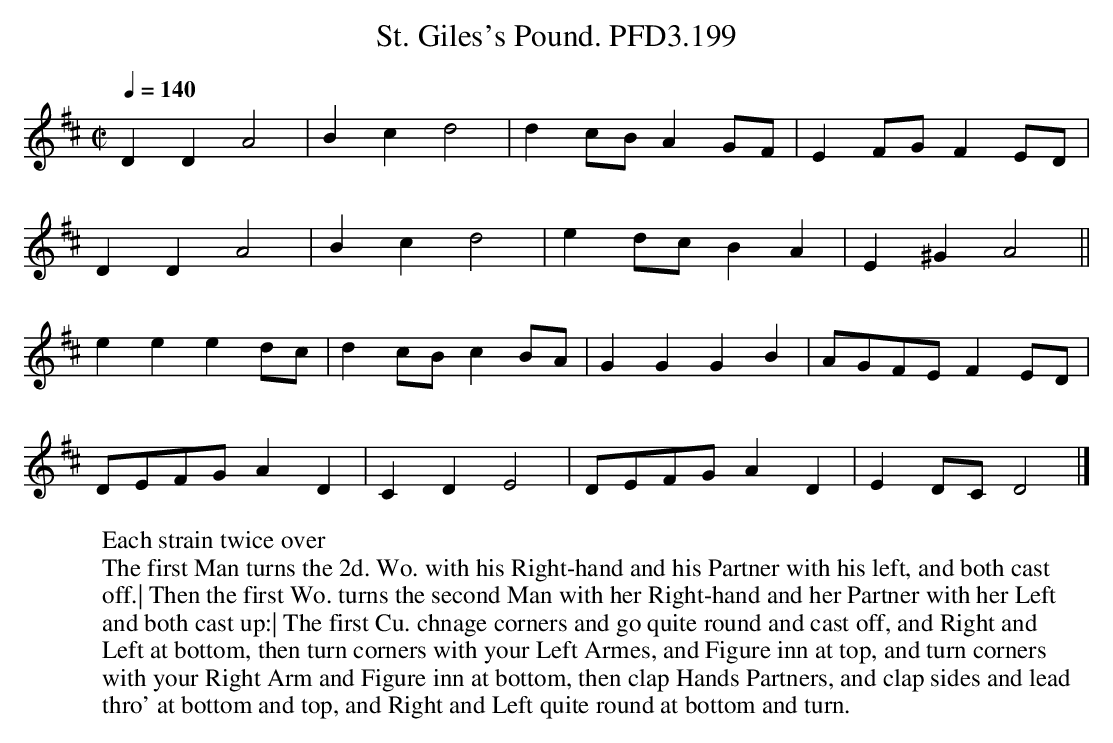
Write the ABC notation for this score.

X:1
T:St. Giles's Pound. PFD3.199
M:C|
L:1/4
Q:1/4=140
K:D
DDA2|Bcd2|dc/B/AG/F/|EF/G/FE/D/|
DDA2|Bcd2|ed/c/BA|E^GA2||
eeed/c/|dc/B/cB/A/|GGGB|A/G/F/E/FE/D/|
D/E/F/G/AD|CDE2|D/E/F/G/AD|ED/C/D2|]
W:Each strain twice over
W:The first Man turns the 2d. Wo. with his Right-hand and his Partner with his left, and both cast
W:off.| Then the first Wo. turns the second Man with her Right-hand and her Partner with her Left
W:and both cast up:| The first Cu. chnage corners and go quite round and cast off, and Right and
W:Left at bottom, then turn corners with your Left Armes, and Figure inn at top, and turn corners
W:with your Right Arm and Figure inn at bottom, then clap Hands Partners, and clap sides and lead
W:thro' at bottom and top, and Right and Left quite round at bottom and turn.
